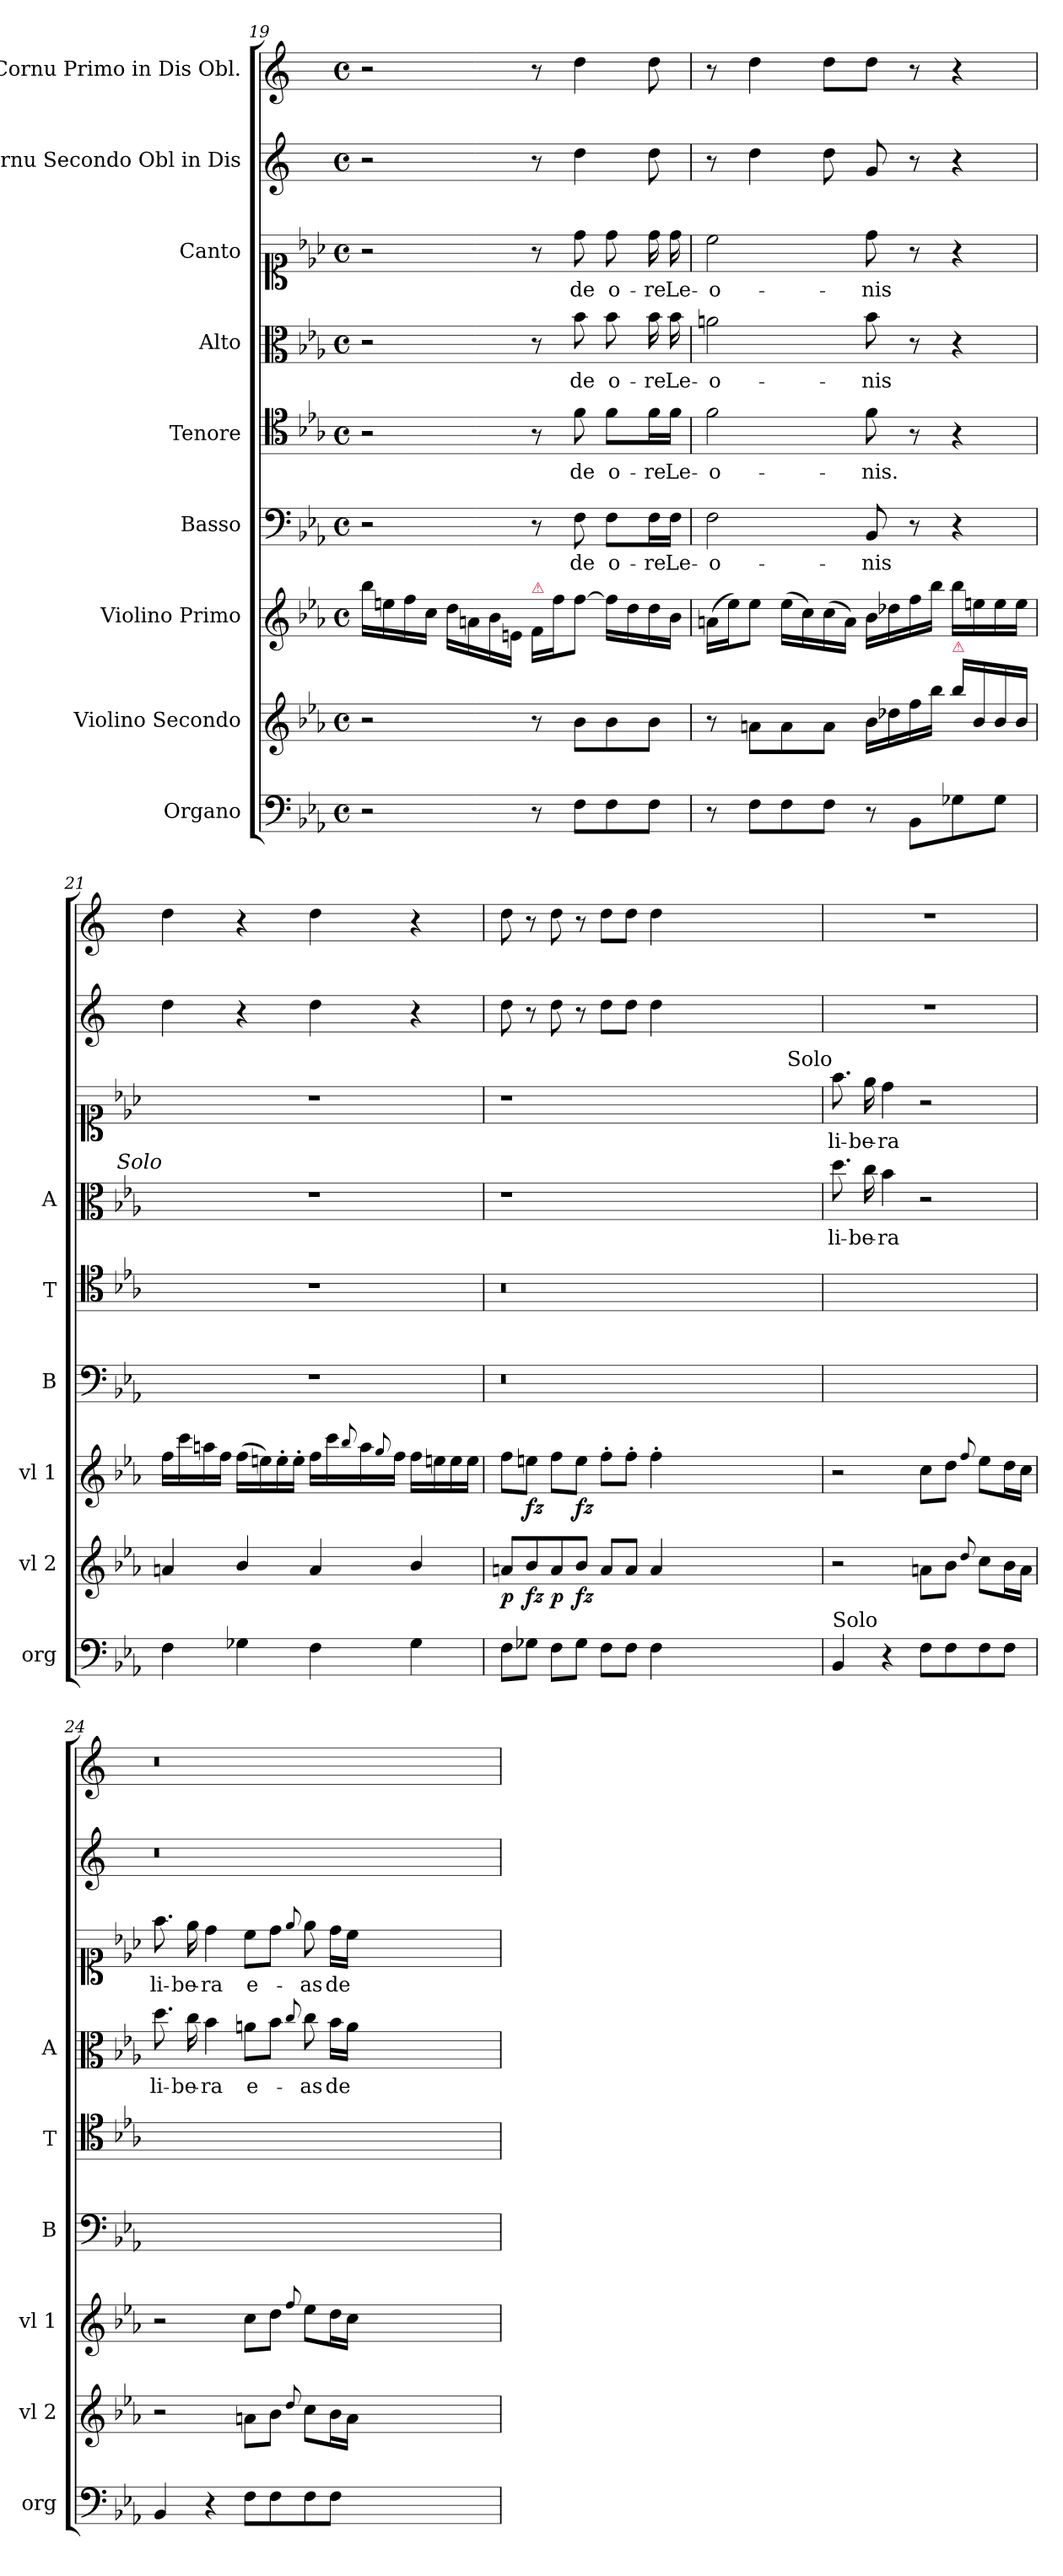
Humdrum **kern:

**kern	**dynam	**kern	**dynam	**kern	**dynam	**kern	**text	**kern	**text	**kern	**text	**kern	**text	**kern	**dynam	**kern	**dynam
*part9	*part9	*part8	*part8	*part7	*part7	*part6	*part6	*part5	*part5	*part4	*part4	*part3	*part3	*part2	*part2	*part1	*part1
*staff9	*staff9	*staff8	*staff8	*staff7	*staff7	*staff6	*staff6	*staff5	*staff5	*staff4	*staff4	*staff3	*staff3	*staff2	*staff2	*staff1	*staff1
*I"Organo	*	*I"Violino Secondo	*	*I"Violino Primo	*	*I"Basso	*	*I"Tenore	*	*I"Alto	*	*I"Canto	*	*I"Cornu Secondo Obl in Dis	*	*I"Cornu Primo in Dis Obl.	*
*I'org	*	*I'vl 2	*	*I'vl 1	*	*I'B	*	*I'T	*	*I'A	*	*	*	*	*	*	*
*clefF4	*	*clefG2	*	*clefG2	*	*clefF4	*	*clefC4	*	*clefC3	*	*clefC1	*	*clefG2	*	*clefG2	*
*	*	*	*	*	*	*	*	*	*	*	*	*	*	*ITrd5c9	*	*ITrd5c9	*
*k[b-e-a-]	*	*k[b-e-a-]	*	*k[b-e-a-]	*	*k[b-e-a-]	*	*k[b-e-a-]	*	*k[b-e-a-]	*	*k[b-e-a-]	*	*k[b-e-a-]	*	*k[b-e-a-]	*
*E-:	*	*E-:	*	*E-:	*	*E-:	*	*E-:	*	*E-:	*	*E-:	*	*E-:	*	*E-:	*
*M4/4	*	*M4/4	*	*M4/4	*	*M4/4	*	*M4/4	*	*M4/4	*	*M4/4	*	*M4/4	*	*M4/4	*
*met(c)	*	*met(c)	*	*met(c)	*	*met(c)	*	*met(c)	*	*met(c)	*	*met(c)	*	*met(c)	*	*met(c)	*
=19	=19	=19	=19	=19	=19	=19	=19	=19	=19	=19	=19	=19	=19	=19	=19	=19	=19
2r	.	2r	.	16bb-\LL	.	2r	.	2r	.	2r	.	2r	.	2r	.	2r	.
.	.	.	.	16een\	.	.	.	.	.	.	.	.	.	.	.	.	.
.	.	.	.	16ff\	.	.	.	.	.	.	.	.	.	.	.	.	.
.	.	.	.	16cc\JJ	.	.	.	.	.	.	.	.	.	.	.	.	.
.	.	.	.	16dd\LL	.	.	.	.	.	.	.	.	.	.	.	.	.
.	.	.	.	16an\	.	.	.	.	.	.	.	.	.	.	.	.	.
.	.	.	.	16b-\	.	.	.	.	.	.	.	.	.	.	.	.	.
.	.	.	.	16en\JJ	.	.	.	.	.	.	.	.	.	.	.	.	.
!	!	!	!	!LO:TX:a:color=crimson:t=⚠	!	!	!	!	!	!	!	!	!	!	!	!	!
8r	.	8r	.	16f/LL	.	8r	.	8r	.	8r	.	8r	.	8r	.	8r	.
.	.	.	.	16ff\J	.	.	.	.	.	.	.	.	.	.	.	.	.
8F\L	.	8b-\L	.	[8ff\J	.	8F\	de	8f\	de	8b-\	de	8dd\	de	4f\	.	4f\	.
8F\	.	8b-\	.	16ff\LL]	.	8F\L	o-	8f\L	o-	8b-\	o-	8dd\	o-	.	.	.	.
.	.	.	.	16dd\	.	.	.	.	.	.	.	.	.	.	.	.	.
8F\J	.	8b-\J	.	16dd\	.	16F\L	-re	16f\L	-re	16b-\	-re	16dd\	-re	8f\	.	8f\	.
.	.	.	.	16b-\JJ	.	16F\JJ	Le-	16f\JJ	Le-	16b-\	Le-	16dd\	Le-	.	.	.	.
=20	=20	=20	=20	=20	=20	=20	=20	=20	=20	=20	=20	=20	=20	=20	=20	=20	=20
8r	.	8r	.	(16an\LL	.	2F\	-o-	2f\	-o-	2an\	-o-	2cc\	-o-	8r	.	8r	.
.	.	.	.	16ee-\J)	.	.	.	.	.	.	.	.	.	.	.	.	.
8F\L	.	8an\L	.	8ee-\J	.	.	.	.	.	.	.	.	.	4f\	.	4f\	.
8F\	.	8a\	.	(16ee-\LL	.	.	.	.	.	.	.	.	.	.	.	.	.
.	.	.	.	16cc\)	.	.	.	.	.	.	.	.	.	.	.	.	.
8F\J	.	8a\J	.	(16cc\	.	.	.	.	.	.	.	.	.	8f\	.	8f\L	.
.	.	.	.	16a\JJ)	.	.	.	.	.	.	.	.	.	.	.	.	.
8r	.	16b-\LL	.	16b-\LL	.	8BB-/	-nis	8f\	-nis.	8b-\	-nis	8dd\	-nis	8B-/	.	8f\J	.
.	.	16dd-X\	.	16dd-X\	.	.	.	.	.	.	.	.	.	.	.	.	.
8BB-/L	.	16ff\	.	16ff\	.	8r	.	8r	.	8r	.	8r	.	8r	.	8r	.
.	.	16bb-\JJ	.	16bb-\JJ	.	.	.	.	.	.	.	.	.	.	.	.	.
!	!	!LO:TX:a:color=crimson:t=⚠	!	!	!	!	!	!	!	!	!	!	!	!	!	!	!
8G-X\	.	16bb-\LL	.	16bb-\LL	.	4r	.	4r	.	4r	.	4r	.	4r	.	4r	.
.	.	16b-/	.	16een\	.	.	.	.	.	.	.	.	.	.	.	.	.
8G-\J	.	16b-/	.	16ee\	.	.	.	.	.	.	.	.	.	.	.	.	.
.	.	16b-/JJ	.	16ee\JJ	.	.	.	.	.	.	.	.	.	.	.	.	.
=21	=21	=21	=21	=21	=21	=21	=21	=21	=21	=21	=21	=21	=21	=21	=21	=21	=21
!	!	!	!	!	!	!	!	!	!	!LO:TX:a:i:rj:t=Solo	!	!	!	!	!	!	!
4F\	.	4an/	.	16ff\LL	.	1r	.	1r	.	1r	.	1r	.	4f\	.	4f\	.
.	.	.	.	16ccc\	.	.	.	.	.	.	.	.	.	.	.	.	.
.	.	.	.	16aan\	.	.	.	.	.	.	.	.	.	.	.	.	.
.	.	.	.	16ff\JJ	.	.	.	.	.	.	.	.	.	.	.	.	.
4G-X\	.	4b-/	.	(16ff\LL	.	.	.	.	.	.	.	.	.	4r	.	4r	.
.	.	.	.	16een\)	.	.	.	.	.	.	.	.	.	.	.	.	.
.	.	.	.	16ee'\	.	.	.	.	.	.	.	.	.	.	.	.	.
.	.	.	.	16ee'\JJ	.	.	.	.	.	.	.	.	.	.	.	.	.
4F\	.	4a/	.	16ff\LL	.	.	.	.	.	.	.	.	.	4f\	.	4f\	.
.	.	.	.	16ccc\	.	.	.	.	.	.	.	.	.	.	.	.	.
.	.	.	.	8qqbb-/	.	.	.	.	.	.	.	.	.	.	.	.	.
.	.	.	.	16aa\	.	.	.	.	.	.	.	.	.	.	.	.	.
.	.	.	.	8qqgg/	.	.	.	.	.	.	.	.	.	.	.	.	.
.	.	.	.	16ff\JJ	.	.	.	.	.	.	.	.	.	.	.	.	.
4G-\	.	4b-/	.	16ff\LL	.	.	.	.	.	.	.	.	.	4r	.	4r	.
.	.	.	.	16een\	.	.	.	.	.	.	.	.	.	.	.	.	.
.	.	.	.	16ee\	.	.	.	.	.	.	.	.	.	.	.	.	.
.	.	.	.	16ee\JJ	.	.	.	.	.	.	.	.	.	.	.	.	.
=22	=22	=22	=22	=22	=22	=22	=22	=22	=22	=22	=22	=22	=22	=22	=22	=22	=22
8F\L	.	8an/L	p	8ff\L	.	0.r	.	0.r	.	1r	.	1r	.	8f\	pia.	8f\	piano
!	!	!	!	!	!LO:DY:b	!	!	!	!	!	!	!	!	!	!	!	!
8G-X\J	.	8b-/	fz	8een\J	fz	.	.	.	.	.	.	.	.	8r	.	8r	.
8F\L	.	8a/	p	8ff\L	.	.	.	.	.	.	.	.	.	8f\	.	8f\	.
!	!	!	!	!	!LO:DY:b	!	!	!	!	!	!	!	!	!	!	!	!
8G-\J	.	8b-/J	fz	8ee\J	fz	.	.	.	.	.	.	.	.	8r	.	8r	.
8F\L	.	8a/L	.	8ff'\L	.	.	.	.	.	.	.	.	.	8f\L	.	8f\L	.
8F\J	.	8a/J	.	8ff'\J	.	.	.	.	.	.	.	.	.	8f\J	.	8f\J	.
4F\	.	4a/	.	4ff'\	.	.	.	.	.	.	.	.	.	4f\	.	4f\	.
0ryy	.	0ryy	.	0ryy	.	.	.	.	.	0ryy	.	0ryy	.	0ryy	.	0ryy	.
=23	=23	=23	=23	=23	=23	=23	=23	=23	=23	=23	=23	=23	=23	=23	=23	=23	=23
!	!	!	!	!	!	!	!	!	!	!	!	!LO:TX:a:rj:t=Solo	!	!	!	!	!
!LO:TX:a:t=Solo	!	!	!	!	!	!	!	!	!	!	!	!	!	!	!	!	!
!	!LO:DY:rj	!	!	!	!	!	!	!	!	!	!	!	!	!	!	!	!
4BB-/	po.	2r	.	2r	.	1ryy	.	1ryy	.	8.dd\	li-	8.ff\	li-	1r	.	1r	.
.	.	.	.	.	.	.	.	.	.	16cc\	-be-	16ee-\	-be-	.	.	.	.
4r	.	.	.	.	.	.	.	.	.	4b-\	-ra	4dd\	-ra	.	.	.	.
!	!	!	!	!	!LO:DY:b	!	!	!	!	!	!	!	!	!	!	!	!
8F\L	.	8an\L	po.	8cc\L	pia	.	.	.	.	2r	.	2r	.	.	.	.	.
8F\	.	8b-\J	.	8dd\J	.	.	.	.	.	.	.	.	.	.	.	.	.
.	.	8qqdd/	.	8qqff/	.	.	.	.	.	.	.	.	.	.	.	.	.
8F\	.	8cc\L	.	8ee-\L	.	.	.	.	.	.	.	.	.	.	.	.	.
8F\J	.	16b-\L	.	16dd\L	.	.	.	.	.	.	.	.	.	.	.	.	.
.	.	16a\JJ	.	16cc\JJ	.	.	.	.	.	.	.	.	.	.	.	.	.
=24	=24	=24	=24	=24	=24	=24	=24	=24	=24	=24	=24	=24	=24	=24	=24	=24	=24
!	!	!	!	!	!	!	!	!	!	!	!LO:LY:i	!	!	!	!	!	!
4BB-/	.	2r	.	2r	.	0.ryy	.	0.ryy	.	8.dd\	li-	8.ff\	li-	0.r	.	0.r	.
!	!	!	!	!	!	!	!	!	!	!	!LO:LY:i	!	!	!	!	!	!
.	.	.	.	.	.	.	.	.	.	16cc\	-be-	16ee-\	-be-	.	.	.	.
!	!	!	!	!	!	!	!	!	!	!	!LO:LY:i	!	!	!	!	!	!
4r	.	.	.	.	.	.	.	.	.	4b-\	-ra	4dd\	-ra	.	.	.	.
8F\L	.	8an\L	.	8cc\L	.	.	.	.	.	8an\L	e-	8cc\L	e-	.	.	.	.
8F\	.	8b-\J	.	8dd\J	.	.	.	.	.	8b-\J	.	8dd\J	.	.	.	.	.
.	.	8qqdd/	.	8qqff/	.	.	.	.	.	8qqcc/	.	8qqee-/	.	.	.	.	.
8F\	.	8cc\L	.	8ee-\L	.	.	.	.	.	8cc\	-as	8ee-\	-as	.	.	.	.
8F\J	.	16b-\L	.	16dd\L	.	.	.	.	.	16b-\LL	de	16dd\LL	de	.	.	.	.
.	.	16a\JJ	.	16cc\JJ	.	.	.	.	.	16a\JJ	.	16cc\JJ	.	.	.	.	.
0ryy	.	0ryy	.	0ryy	.	.	.	.	.	0ryy	.	0ryy	.	.	.	.	.
=	=	=	=	=	=	=	=	=	=	=	=	=	=	=	=	=	=
*-	*-	*-	*-	*-	*-	*-	*-	*-	*-	*-	*-	*-	*-	*-	*-	*-	*-
